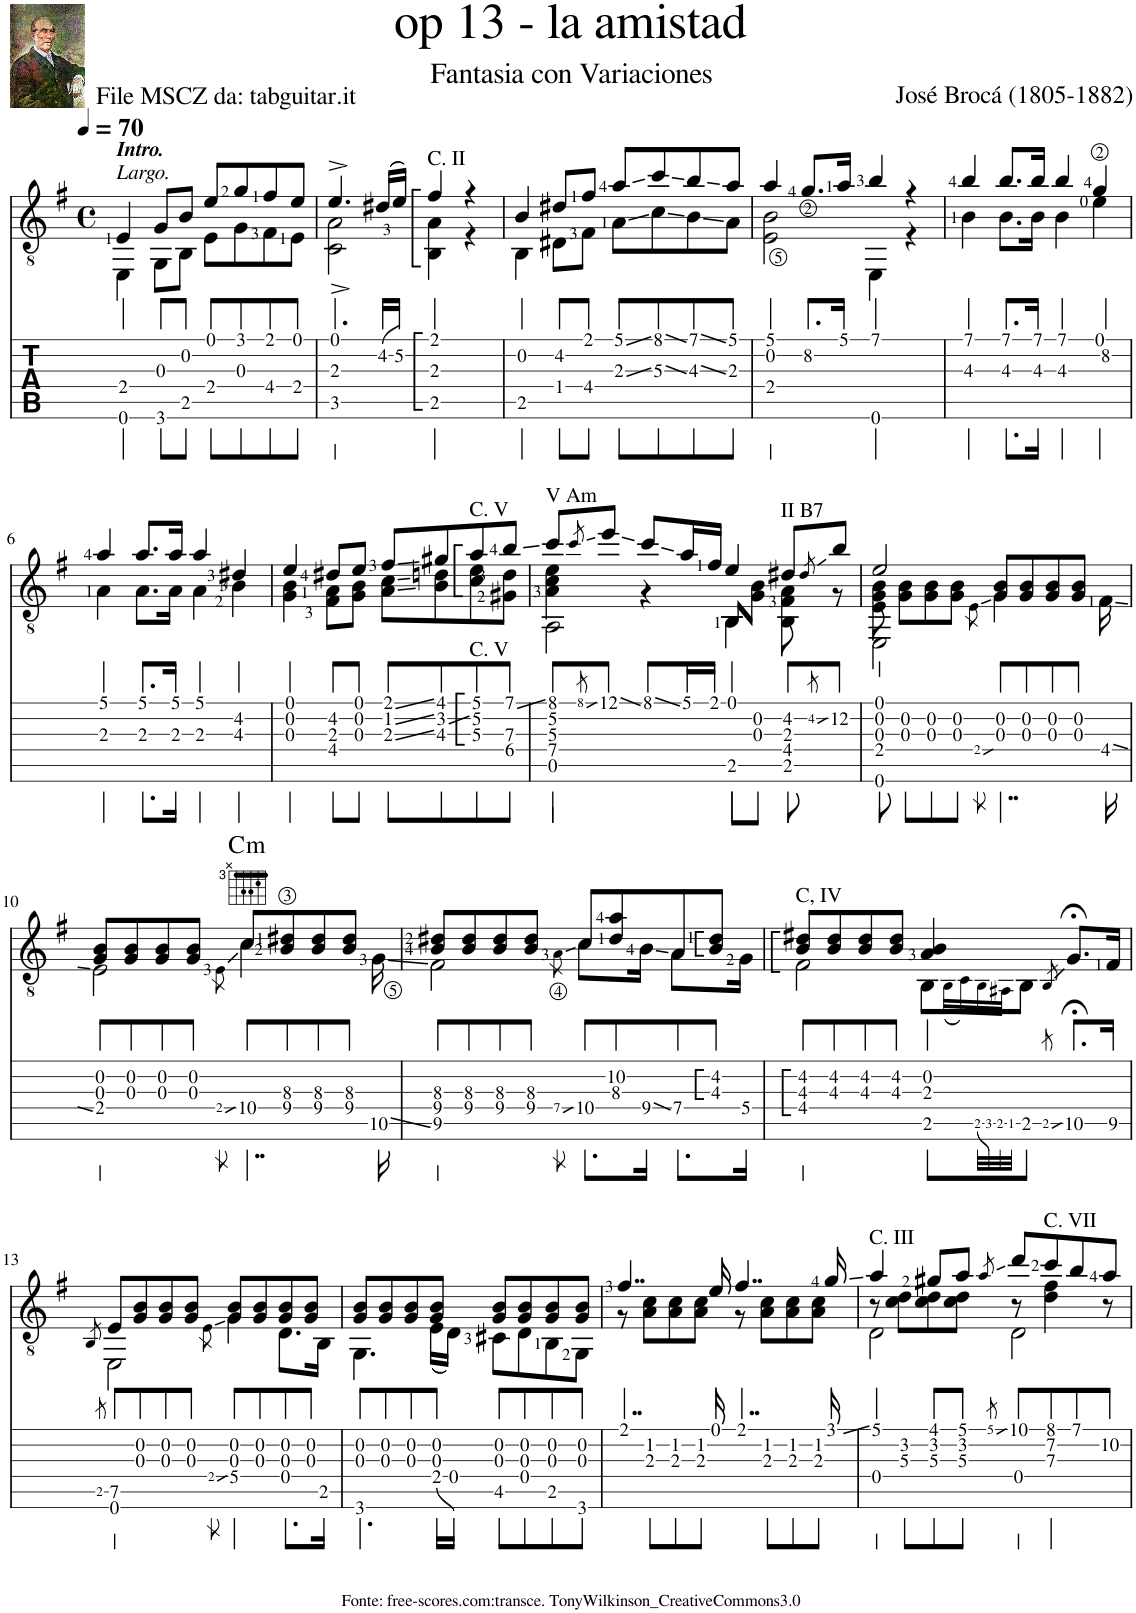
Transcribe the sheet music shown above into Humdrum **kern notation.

**kern	**kern	**harte
*part2	*part1	*part1
*staff2	*staff1	*
*I"Chitarra classica (Intavolatura)	*I"Guitar	*
*stria6	*	*
*	*clefGv2	*
*k[f#]	*k[f#]	*
*M4/4	*M4/4	*
*met(c)	*met(c)	*
*MM70	*MM70	*
=1	=1	=1
*^	*^	*
!	!	!LO:TX:a:Bi:t=Intro.	!	!
!	!	!LO:TX:a:t=Largo.	!	!
4E/	4EE\	4E/	4EE\	.
8G/L	8GG\L	8G/L	8GG\L	.
8B/J	8BB\J	8B/J	8BB\J	.
8e/L	8E\L	8e/L	8E\L	.
8g/	8G\	8g/	8G\	.
8f#/	8F#\	8f#/	8F#\	.
8e/J	8E\J	8e/J	8E\J	.
=2	=2	=2	=2	=2
4.e^/	2C\ 2A\	4.e^/	2C\ 2A\	.
(16d#X/LL	.	(16d#X/LL	.	.
16e/JJ)	.	16e/JJ)	.	.
!	!	!LO:TX:a:t=C. II	!	!
4f#/	4BB\ 4A\	4f#/	4BB\ 4A\	.
4r	4r	4r	4r	.
=3	=3	=3	=3	=3
4B/	4BB\	4B/	4BB\	.
8d#X/L	8D#X\L	8d#X/L	8D#X\L	.
8f#/J	8F#\J	8f#/J	8F#\J	.
8a/L	8A\L	8a/L	8A\L	.
8cc/	8c\	8cc/	8c\	.
8b/	8B\	8b/	8B\	.
8a/J	8A\J	8a/J	8A\J	.
=4	=4	=4	=4	=4
4a/	2E\ 2B\	4a/	2E\ 2B\	.
8.g/L	.	8.g/L	.	.
16a/Jk	.	16a/Jk	.	.
4b/	4EE\	4b/	4EE\	.
4r	4r	4r	4r	.
=5	=5	=5	=5	=5
4b/	4B\	4b/	4B\	.
8.b/L	8.B\L	8.b/L	8.B\L	.
16b/Jk	16B\Jk	16b/Jk	16B\Jk	.
4b/	4B\	4b/	4B\	.
4g/	4e\	4g/	4e\	.
!!LO:LB:g=z	!!
=6	=6	=6	=6	=6
4a/	4A\	4a/	4A\	.
8.a/L	8.A\L	8.a/L	8.A\L	.
16a/Jk	16A\Jk	16a/Jk	16A\Jk	.
4a/	4A\	4a/	4A\	.
4d#X/	4B\	4d#X/	4B\	.
=7	=7	=7	=7	=7
4e/	4G\ 4B\	4e/	4G\ 4B\	.
8d#X/L	8F#\ 8A\L	8d#X/L	8F#\ 8A\L	.
8e/J	8G\ 8B\J	8e/J	8G\ 8B\J	.
8f#/L	8A\ 8c\L	8f#/L	8A\ 8c\L	.
8g#X/	8B\ 8dn\	8g#X/	8B\ 8dn\	.
!	!	!LO:TX:a:t=C. V	!	!
!LO:TX:a:t=C. V	!	!	!	!
8a/	8c\ 8e\	8a/	8c\ 8e\	.
8b/J	8G#X\ 8d\J	8b/J	8G#X\ 8d\J	.
=8	=8	=8	=8	=8
*	*^	*	*^	*
!	!	!	!LO:TX:a:t=V Am	!	!	!
8cc/L	4A\ 4c\ 4e\	2AA\	8cc/L	4A\ 4c\ 4e\	2AA\	.
8qcc/	.	.	8qcc/	.	.	.
8ee/J	.	.	8ee/J	.	.	.
8cc/L	4r	.	8cc/L	4r	.	.
16a/L	.	.	16a/L	.	.	.
16f#/JJ	.	.	16f#/JJ	.	.	.
4e/	8BB\L	4BB\	4e/	8BB/L	4BB\	.
.	8G\ 8B\J	.	.	8G\ 8B\J	.	.
!	!	!	!LO:TX:a:t=II B7	!	!	!
8d#X/L	8BB\ 8F#\ 8A\	4ryy	8d#X/L	8BB\ 8F#\ 8A\	4ryy	.
8qd#/	.	.	8qd#/	.	.	.
8b/J	8r	.	8b/J	8r	.	.
=9	=9	=9	=9	=9	=9	=9
2e/	8E\ 8G\ 8B\	2EE\	2e/	8E\ 8G\ 8B\	2EE\	.
.	8G\ 8B\L	.	.	8G\ 8B\L	.	.
.	8G\ 8B\	.	.	8G\ 8B\	.	.
.	8G\ 8B\J	.	.	8G\ 8B\J	.	.
.	8qE\	.	.	8qE\	.	.
8G/ 8B/L	4..G\	2ryy	8G/ 8B/L	4..G\	2ryy	.
8G/ 8B/	.	.	8G/ 8B/	.	.	.
8G/ 8B/	.	.	8G/ 8B/	.	.	.
8G/ 8B/J	.	.	8G/ 8B/J	.	.	.
.	16F#\	.	.	16F#\	.	.
*	*v	*v	*	*	*	*
*	*	*	*v	*v	*
!!LO:LB:g=z
=10	=10	=10	=10	=10
8G/ 8B/L	2E\	8G/ 8B/L	2E\	.
8G/ 8B/	.	8G/ 8B/	.	.
8G/ 8B/	.	8G/ 8B/	.	.
8G/ 8B/J	.	8G/ 8B/J	.	.
.	8qE\	.	8qE\	.
!	!	!	!	!LO:H:kt=m
8c/L	4..c\	8c/L	4..c\	C:min
8B/ 8d#X/	.	8B/ 8d#X/	.	.
8B/ 8d#/	.	8B/ 8d#/	.	.
8B/ 8d#/J	.	8B/ 8d#/J	.	.
.	16G\	.	16G\	.
=11	=11	=11	=11	=11
8B/ 8d#X/L	2F#\	8B/ 8d#X/L	2F#\	.
8B/ 8d#/	.	8B/ 8d#/	.	.
8B/ 8d#/	.	8B/ 8d#/	.	.
8B/ 8d#/J	.	8B/ 8d#/J	.	.
.	8qA\	.	8qA\	.
8c/L	8.c\L	8c/L	8.c\L	.
8d#/ 8a/	.	8d#/ 8a/	.	.
.	16B\Jk	.	16B\Jk	.
8A/	8.A\L	8A/	8.A\L	.
8B/ 8d#/J	.	8B/ 8d#/J	.	.
.	16G\Jk	.	16G\Jk	.
=12	=12	=12	=12	=12
!	!	!LO:TX:a:t=C, IV	!	!
8B/ 8d#X/L	2F#\	8B/ 8d#X/L	2F#\	.
8B/ 8d#/	.	8B/ 8d#/	.	.
8B/ 8d#/	.	8B/ 8d#/	.	.
8B/ 8d#/J	.	8B/ 8d#/J	.	.
4A/ 4B/	8BB\L	4A/ 4B/	8BB\L	.
.	(32qBB\LLL	.	(32qBB\LLL	.
.	32qC\)	.	32qC\)	.
.	32qBB\	.	32qBB\	.
.	32qAA#X\JJJ	.	32qAA#X\JJJ	.
.	8BB\J	.	8BB\J	.
8qBB/	.	8qBB/	.	.
8.G;</L	4ryy	8.G;</L	4ryy	.
16F#/Jk	.	16F#/Jk	.	.
!!LO:LB:g=z	!!
=13	=13	=13	=13	=13
8qBB/	.	8qBB/	.	.
8E/L	2EE\	8E/L	2EE\	.
8G/ 8B/	.	8G/ 8B/	.	.
8G/ 8B/	.	8G/ 8B/	.	.
8G/ 8B/J	.	8G/ 8B/J	.	.
.	8qE\	.	8qE\	.
8G/ 8B/L	4G\	8G/ 8B/L	4G\	.
8G/ 8B/	.	8G/ 8B/	.	.
8G/ 8B/	8.D\L	8G/ 8B/	8.D\L	.
8G/ 8B/J	.	8G/ 8B/J	.	.
.	16BB\Jk	.	16BB\Jk	.
=14	=14	=14	=14	=14
8G/ 8B/L	4.GG\	8G/ 8B/L	4.GG\	.
8G/ 8B/	.	8G/ 8B/	.	.
8G/ 8B/	.	8G/ 8B/	.	.
8G/ 8B/J	(16E\LL	8G/ 8B/J	(16E\LL	.
.	16D\JJ)	.	16D\JJ)	.
8G/ 8B/L	8C#X\L	8G/ 8B/L	8C#X\L	.
8G/ 8B/	8D\	8G/ 8B/	8D\	.
8G/ 8B/	8BB\	8G/ 8B/	8BB\	.
8G/ 8B/J	8GG\J	8G/ 8B/J	8GG\J	.
=15	=15	=15	=15	=15
4..f#/	8r	4..f#/	8r	.
.	8A\ 8c\L	.	8A\ 8c\L	.
.	8A\ 8c\	.	8A\ 8c\	.
.	8A\ 8c\J	.	8A\ 8c\J	.
16e/	.	16e/	.	.
4..f#/	8r	4..f#/	8r	.
.	8A\ 8c\L	.	8A\ 8c\L	.
.	8A\ 8c\	.	8A\ 8c\	.
.	8A\ 8c\J	.	8A\ 8c\J	.
16g/	.	16g/	.	.
=16	=16	=16	=16	=16
*	*^	*	*^	*
!	!	!	!LO:TX:a:t=C. III	!	!	!
4a/	8r	2D\	4a/	8r	2D\	.
.	8c\ 8d\L	.	.	8c\ 8d\L	.	.
8g#X/L	8c\ 8d\	.	8g#X/L	8c\ 8d\	.	.
8a/J	8c\ 8d\J	.	8a/J	8c\ 8d\J	.	.
8qa/	.	.	8qa/	.	.	.
8dd/L	8r	2D\	8dd/L	8r	2D\	.
!	!	!	!LO:TX:a:t=C. VII	!	!	!
8cc/	4d\ 4f#\	.	8cc/	4d\ 4f#\	.	.
8b/	.	.	8b/	.	.	.
8a/J	8r	.	8a/J	8r	.	.
*v	*v	*v	*	*	*	*
*	*v	*v	*v	*
=	=	=
*-	*-	*-
